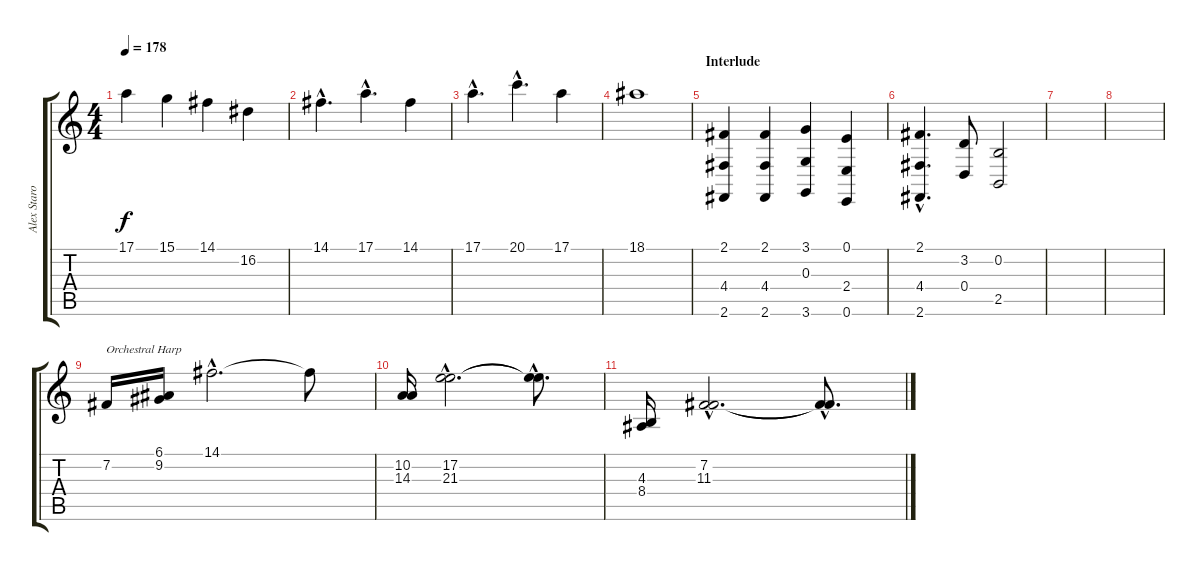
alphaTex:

\track ("Alex Staropoli" "Alex Staro") {instrument harpsichord}
\staff {score tabs}
\tuning (E4 B3 G3 D3 A2 E2) {hide}
\ts (4 4)
\tempo 178
\clef g2
\ks c
17.1.4{dy f} 15.1.4 14.1.4 16.2.4 |
14.1{hac}.4{d} 17.1{hac}.4{d} 14.1.4 |
17.1{hac}.4{d} 20.1{hac}.4{d} 17.1.4 |
18.1.1 |
\section ("" "Interlude")
(2.1 4.4 2.6).4{instrument choiraahs} (2.1 4.4 2.6).4 (3.1 0.3 3.6).4 (0.1 2.4 0.6).4 |
(2.1{hac} 4.4{hac} 2.6{hac}).4{d} (3.2 0.4).8 (0.2 2.5).2 |
|
|
7.2.16{txt "Orchestral Harp" instrument orchestralharp} (6.1 9.2).16 14.1{hac}.2{d} 14.1{t}.8 |
(10.2 14.3).16 (17.2{hac} 21.3{hac}).2{d} (17.2{hac t} 21.3{hac t}).8{d} |
(4.3 8.4).16 (7.2{hac} 11.3{hac}).2{d} (7.2{hac t} 11.3{hac t}).8{d}
